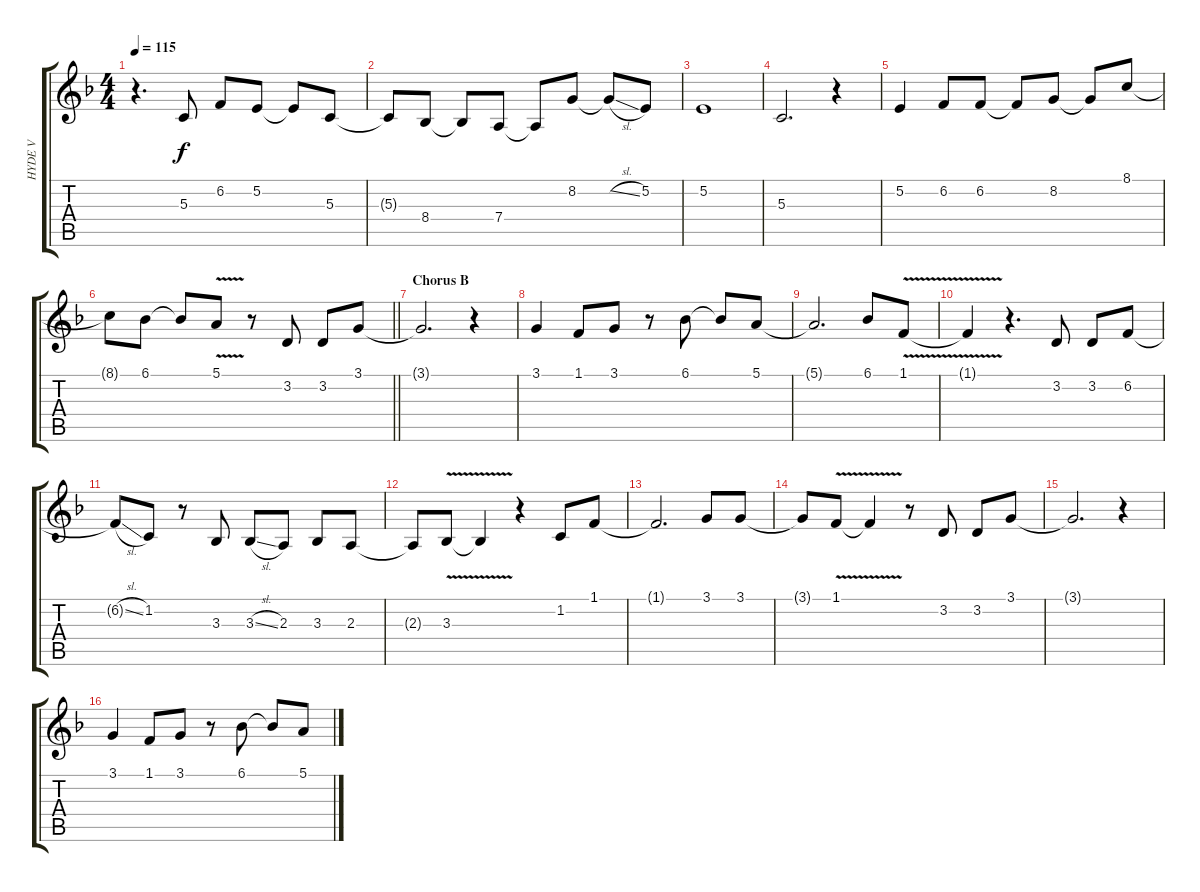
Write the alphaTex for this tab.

\track ("HYDE V" "HYDE V") {instrument lead6voice}
\staff {score tabs}
\tuning (E4 B3 G3 D3 A2 E2) {hide}
\ts (4 4)
\tempo 115
\clef g2
\ks f
r.4{d dy f} 5.3.8 6.2.8 5.2.8 5.2{t}.8 5.3.8 |
5.3{t}.8 8.4.8 8.4{t}.8 7.4.8 7.4{t}.8 8.2.8 8.2{sl t}.8 5.2.8 |
5.2.1 |
5.3.2{d} r.4 |
5.2.4 6.2.8 6.2.8 6.2{t}.8 8.2.8 8.2{t}.8 8.1.8 |
\barLineRight lightlight
8.1{t}.8 6.1.8 6.1{t}.8 5.1{v}.8 r.8 3.2.8 3.2.8 3.1.8 |
\section ("" "Chorus B")
3.1{t}.2{d} r.4 |
3.1.4 1.1.8 3.1.8 r.8 6.1.8 6.1{t}.8 5.1.8 |
5.1{t}.2{d} 6.1.8 1.1{v}.8 |
1.1{t}.4 r.4{d} 3.2.8 3.2.8 6.2.8 |
6.2{sl t}.8 1.2.8 r.8 3.3.8 3.3{sl}.8 2.3.8 3.3.8 2.3.8 |
2.3{t}.8 3.3{v}.8 3.3{t}.4 r.4 1.2.8 1.1.8 |
1.1{t}.2{d} 3.1.8 3.1.8 |
3.1{t}.8 1.1{v}.8 1.1{t}.4 r.8 3.2.8 3.2.8 3.1.8 |
3.1{t}.2{d} r.4 |
3.1.4 1.1.8 3.1.8 r.8 6.1.8 6.1{t}.8 5.1.8
